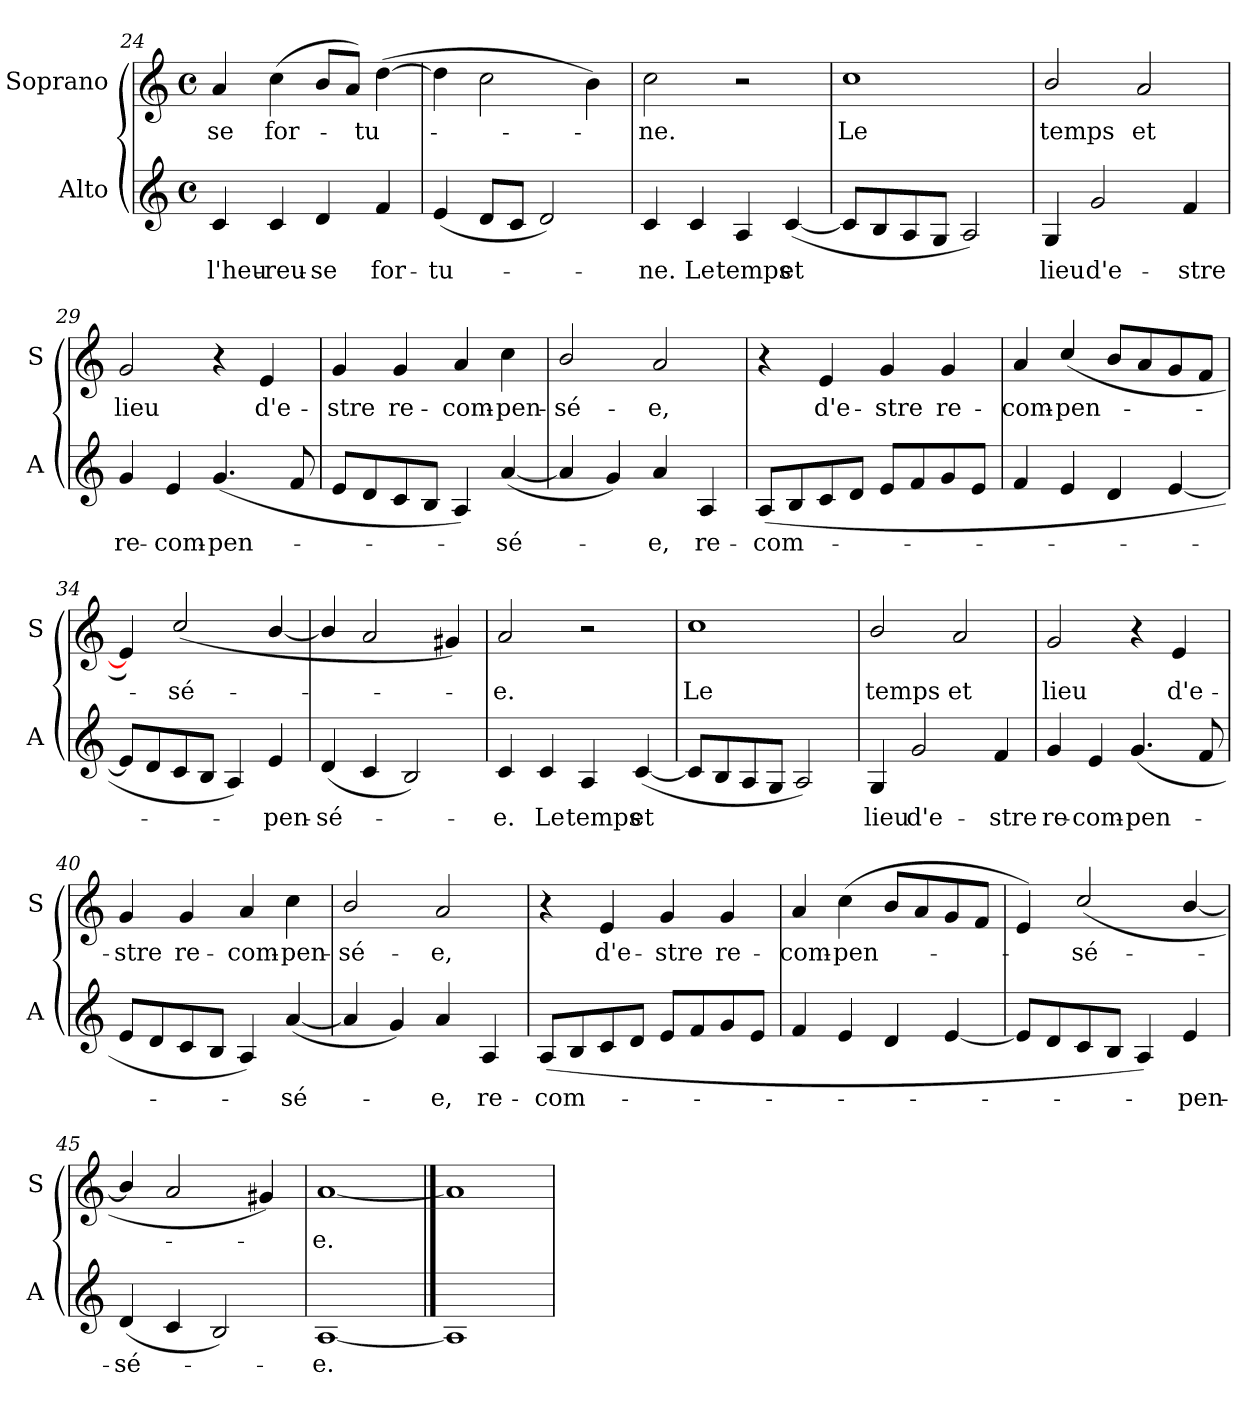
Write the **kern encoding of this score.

**kern	**text	**kern	**text
*part2	*part2	*part1	*part1
*staff2	*staff2	*staff1	*staff1
*I"Alto	*	*I"Soprano	*
*I'A	*	*I'S	*
!!LO:LB:g=z
*clefG2	*	*clefG2	*
*k[]	*	*k[]	*
*C:	*	*C:	*
*M4/4	*	*M4/4	*
*met(c)	*	*met(c)	*
=24	=24	=24	=24
!	!LO:LY:b	!	!LO:LY:b
4c	l'heu-	4a	-se
!	!LO:LY:b	!	!LO:LY:b
4c	-reu-	(<4cc	for-
!	!LO:LY:b	!	!
4d	-se	8b/L	.
.	.	8a/J)	.
!	!LO:LY:b	!	!LO:LY:b
4f	for-	(>[4dd	tu-
=25	=25	=25	=25
!	!LO:LY:b	!	!
(<4e	-tu-	4dd]	.
8dL	.	2cc	.
8cJ	.	.	.
2d)	.	.	.
.	.	4b)	.
=26	=26	=26	=26
!	!LO:LY:b	!	!LO:LY:b
4c	ne.	2cc	ne.
!	!LO:LY:b	!	!
4c	Le	.	.
!	!LO:LY:b	!	!
4A	temps	2r	.
!	!LO:LY:b	!	!
(<[4c	et	.	.
=27	=27	=27	=27
!	!	!	!LO:LY:b
8cL]	.	1cc	Le
8B	.	.	.
8A	.	.	.
8GJ	.	.	.
2A)	.	.	.
=28	=28	=28	=28
!	!LO:LY:b	!	!LO:LY:b
4G	lieu	2b/	temps
!	!LO:LY:b	!	!
2g	d'e-	.	.
!	!	!	!LO:LY:b
.	.	2a	et
!	!LO:LY:b	!	!
4f	-stre	.	.
=29	=29	=29	=29
!	!LO:LY:b	!	!LO:LY:b
4g	re-	2g	lieu
!	!LO:LY:b	!	!
4e	-com-	.	.
!	!LO:LY:b	!	!
(<4.g	-pen-	4r	.
!	!	!	!LO:LY:b
.	.	4e	d'e-
8f	.	.	.
=30	=30	=30	=30
!	!	!	!LO:LY:b
8eL	.	4g	-stre
8d	.	.	.
!	!	!	!LO:LY:b
8c	.	4g	re-
8BJ	.	.	.
!	!	!	!LO:LY:b
4A)	.	4a	-com-
!	!LO:LY:b	!	!LO:LY:b
(<[4a	sé-	4cc	-pen-
!!LO:LB:g=z
=31	=31	=31	=31
!	!	!	!LO:LY:b
4a]	.	2b/	-sé-
4g)	.	.	.
!	!LO:LY:b	!	!LO:LY:b
4a	e,	2a	-e,
!	!LO:LY:b	!	!
4A	re-	.	.
=32	=32	=32	=32
!	!LO:LY:b	!	!
(<8AL	-com-	4r	.
8B	.	.	.
!	!	!	!LO:LY:b
8c	.	4e	d'e-
8dJ	.	.	.
!	!	!	!LO:LY:b
8eL	.	4g	stre
8f	.	.	.
!	!	!	!LO:LY:b
8g	.	4g	re-
8eJ	.	.	.
=33	=33	=33	=33
!	!	!	!LO:LY:b
4f	.	4a	-com-
!	!	!	!LO:LY:b
4e	.	(<4cc/	-pen-
4d	.	8bL	.
.	.	8a	.
[4e	.	8g	.
.	.	8fJ	.
=34	=34	=34	=34
8eL]	.	4e])	.
8d	.	.	.
!	!	!	!LO:LY:b
8c	.	(<2cc/	sé-
8BJ	.	.	.
4A)	.	.	.
!	!LO:LY:b	!	!
4e	pen-	[4b/	.
=35	=35	=35	=35
!	!LO:LY:b	!	!
(<4d	-sé-	4b/]	.
4c	.	2a	.
2B)	.	.	.
.	.	4g#X)	.
=36	=36	=36	=36
!	!LO:LY:b	!	!LO:LY:b
4c	e.	2a	e.
!	!LO:LY:b	!	!
4c	Le	.	.
!	!LO:LY:b	!	!
4A	temps	2r	.
!	!LO:LY:b	!	!
(<[4c	et	.	.
=37	=37	=37	=37
!	!	!	!LO:LY:b
8cL]	.	1cc	Le
8B	.	.	.
8A	.	.	.
8GJ	.	.	.
2A)	.	.	.
=38	=38	=38	=38
!	!LO:LY:b	!	!LO:LY:b
4G	lieu	2b/	temps
!	!LO:LY:b	!	!
2g	d'e-	.	.
!	!	!	!LO:LY:b
.	.	2a	et
!	!LO:LY:b	!	!
4f	-stre	.	.
!!LO:LB:g=z
=39	=39	=39	=39
!	!LO:LY:b	!	!LO:LY:b
4g	re-	2g	lieu
!	!LO:LY:b	!	!
4e	-com-	.	.
!	!LO:LY:b	!	!
(<4.g	-pen-	4r	.
!	!	!	!LO:LY:b
.	.	4e	d'e-
8f	.	.	.
=40	=40	=40	=40
!	!	!	!LO:LY:b
8eL	.	4g	-stre
8d	.	.	.
!	!	!	!LO:LY:b
8c	.	4g	re-
8BJ	.	.	.
!	!	!	!LO:LY:b
4A)	.	4a	-com-
!	!LO:LY:b	!	!LO:LY:b
(<[4a	sé-	4cc	-pen-
=41	=41	=41	=41
!	!	!	!LO:LY:b
4a]	.	2b/	-sé-
4g)	.	.	.
!	!LO:LY:b	!	!LO:LY:b
4a	e,	2a	-e,
!	!LO:LY:b	!	!
4A	re-	.	.
=42	=42	=42	=42
!	!LO:LY:b	!	!
(<8AL	-com-	4r	.
8B	.	.	.
!	!	!	!LO:LY:b
8c	.	4e	d'e-
8dJ	.	.	.
!	!	!	!LO:LY:b
8eL	.	4g	-stre
8f	.	.	.
!	!	!	!LO:LY:b
8g	.	4g	re-
8eJ	.	.	.
=43	=43	=43	=43
!	!	!	!LO:LY:b
4f	.	4a	-com-
!	!	!	!LO:LY:b
4e	.	(<4cc\	-pen-
4d	.	8bL	.
.	.	8a	.
[4e	.	8g	.
.	.	8fJ	.
=44	=44	=44	=44
8eL]	.	4e)	.
8d	.	.	.
!	!	!	!LO:LY:b
8c	.	(<2cc/	sé-
8BJ	.	.	.
4A)	.	.	.
!	!LO:LY:b	!	!
4e	pen-	[4b/	.
=45	=45	=45	=45
!	!LO:LY:b	!	!
(<4d	-sé-	4b/]	.
4c	.	2a	.
2B)	.	.	.
.	.	4g#X)	.
=46	=46	=46	=46
!	!LO:LY:b	!	!LO:LY:b
[1A	e.	[1a	e.
==47	==47	==47	==47
1A]	.	1a]	.
=	=	=	=
*-	*-	*-	*-
